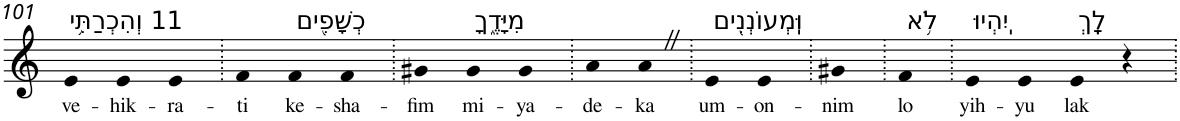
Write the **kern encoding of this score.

**kern	**text
*part1	*part1
*staff1	*staff1
*I"Piano	*
*I'Pno	*
!!LO:PB:g=z
*clefG2	*
*k[]	*
=101	=101
!LO:TX:a:t=11 וְהִכְרַתִּ֥י	!
!	!LO:LY:b
4e	ve-
!	!LO:LY:b
4e	-hik-
!	!LO:LY:b
4e	-ra-
=102.	=102.
!	!LO:LY:b
4f	-ti
!LO:TX:a:t=כְשָׁפִ֖ים	!
!	!LO:LY:b
4f	ke-
!	!LO:LY:b
4f	-sha-
=103.	=103.
!	!LO:LY:b
4g#X	-fim
!LO:TX:a:t=מִיָּדֶ֑ךָ	!
!	!LO:LY:b
4g#	mi-
!	!LO:LY:b
4g#	-ya-
=104.	=104.
!	!LO:LY:b
4a	-de-
!	!LO:LY:b
4aZ	-ka
=105.	=105.
!LO:TX:a:t=וּֽמְעוֹנְנִ֖ים	!
!	!LO:LY:b
4e	um-
!	!LO:LY:b
4e	-on-
=106.	=106.
!	!LO:LY:b
4g#X	-nim
=107.	=107.
!LO:TX:a:t=לֹ֥א	!
!	!LO:LY:b
4f	lo
=108.	=108.
!LO:TX:a:t=יִֽהְיוּ	!
!	!LO:LY:b
4e	yih-
!	!LO:LY:b
4e	-yu
!LO:TX:a:t=לָֽךְ	!
!	!LO:LY:b
4e	lak
4r	.
=.	=.
*-	*-
